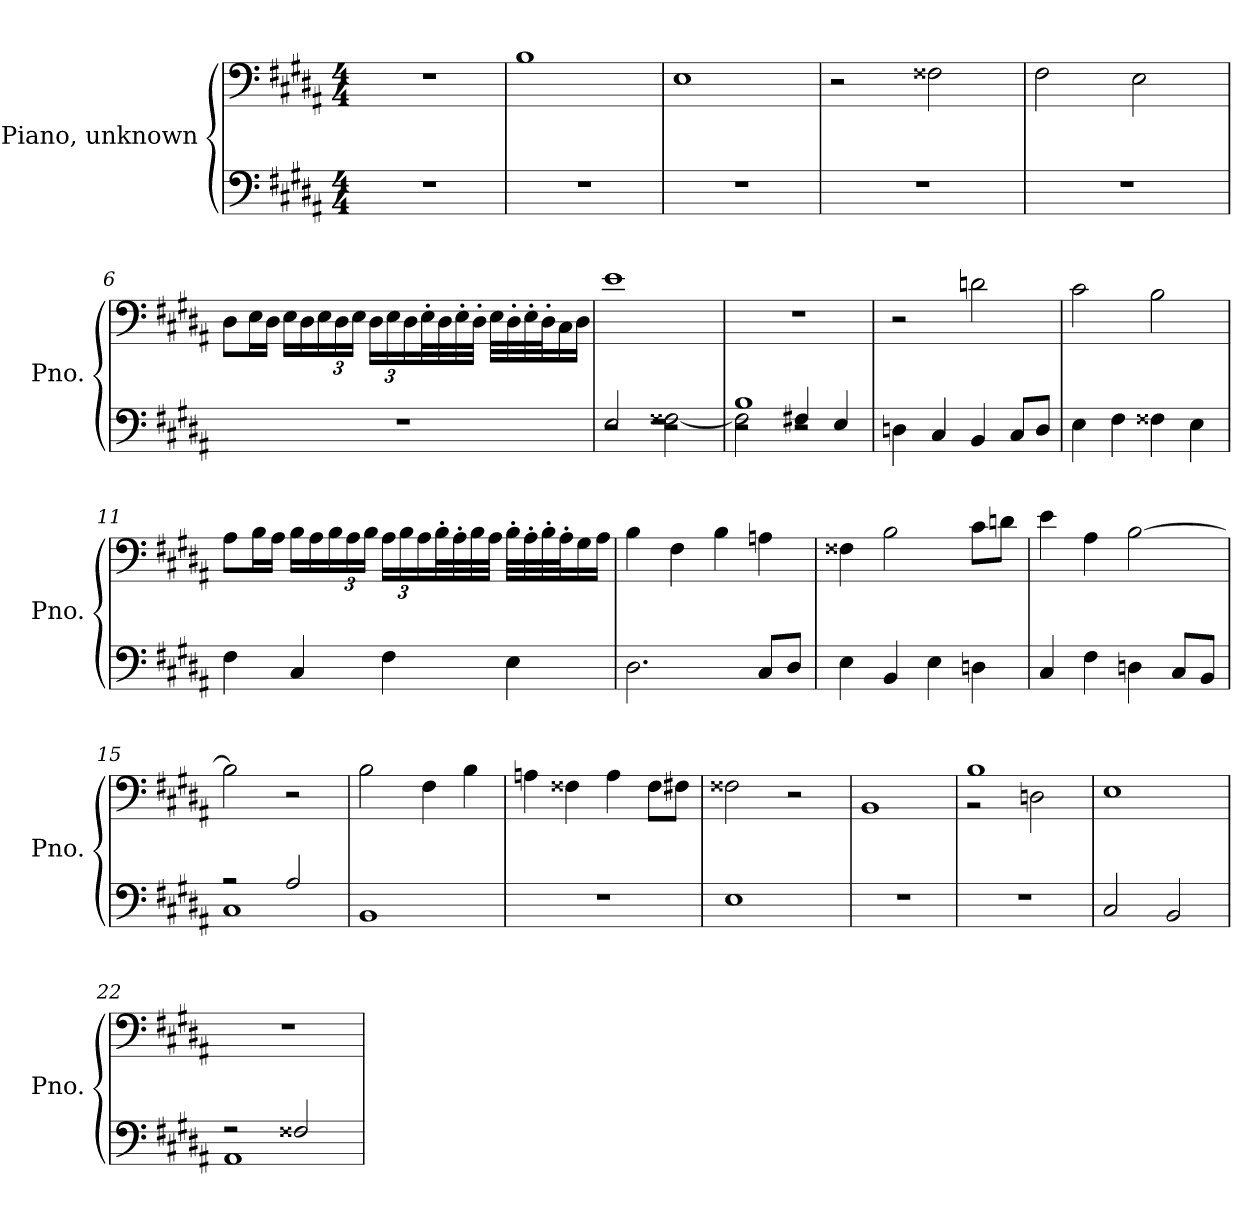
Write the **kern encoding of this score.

**kern	**kern
*part1	*part1
*staff2	*staff1
*I"Piano, unknown	*
*I'Pno.	*
*clefF4	*clefF4
*k[f#c#g#d#a#]	*k[f#c#g#d#a#]
*M4/4	*M4/4
*MM120	*MM120
=1	=1
1r	1r
=2	=2
1r	1B
=3	=3
1r	1E
=4	=4
1r	2r
.	2F##X\
=5	=5
1r	2F#\
.	2E\
=6	=6
1r	8D#\L
.	16E\L
.	16D#\JJ
.	16E\LL
.	16D#\
*	*Xbrackettup
.	24E\
.	24D#\
.	24E\JJ
.	24D#\LL
.	24E\
.	24D#\
.	32E'\L
.	32D#\
.	32E'\
.	32D#'\JJJ
.	32E\LLL
.	32D#'\
.	32E'\
.	32D#'\J
.	16C#\
.	16D#\JJ
=7	=7
*^	*
*	*^	*
1r	2r	2E/	1e
.	[2F##X\	2r	.
!!LO:LB:g=z
=8	=8	=8	=8
1B	2F##\]	2r	1r
.	2r	4F#X/	.
.	.	4E/	.
*v	*v	*v	*
=9	=9
4Dn\	2r
4C#/	.
4BB/	2dn\
8C#/L	.
8D/J	.
=10	=10
4E\	2c#\
4F#\	.
4F##X\	2B\
4E\	.
=11	=11
4F#\	8A#\L
.	16B\L
.	16A#\JJ
4C#/	16B\LL
.	16A#\
.	24B\
.	24A#\
.	24B\JJ
4F#\	24A#\LL
.	24B\
.	24A#\
.	32B'\L
.	32A#'\
.	32B\
.	32A#\JJJ
4E\	32B'\LLL
.	32A#'\
.	32B'\
.	32A#'\J
.	16G#\
.	16A#\JJ
=12	=12
2.D#\	4B\
.	4F#\
.	4B\
8C#/L	4An\
8D#/J	.
!!LO:LB:g=z
=13	=13
4E\	4F##X\
4BB/	2B\
4E\	.
4Dn\	8c#\L
.	8dn\J
=14	=14
4C#/	4e\
4F#\	4A#\
4Dn\	[2B\
8C#/L	.
8BB/J	.
=15	=15
*^	*
2r	1C#	2B\]
2A#/	.	2r
*v	*v	*
=16	=16
1BB	2B\
.	4F#\
.	4B\
=17	=17
1r	4An\
.	4F##X\
.	4A\
.	8F##\L
.	8F#X\J
=18	=18
1E	2F##X\
.	2r
=19	=19
1r	1BB
=20	=20
*	*^
1r	1B	2r
.	.	2Dn\
*	*v	*v
!!LO:LB:g=z
=21	=21
2C#/	1E
2BB/	.
=22	=22
*^	*
2r	1AA#	1r
2F##X/	.	.
*v	*v	*
=	=
*-	*-
